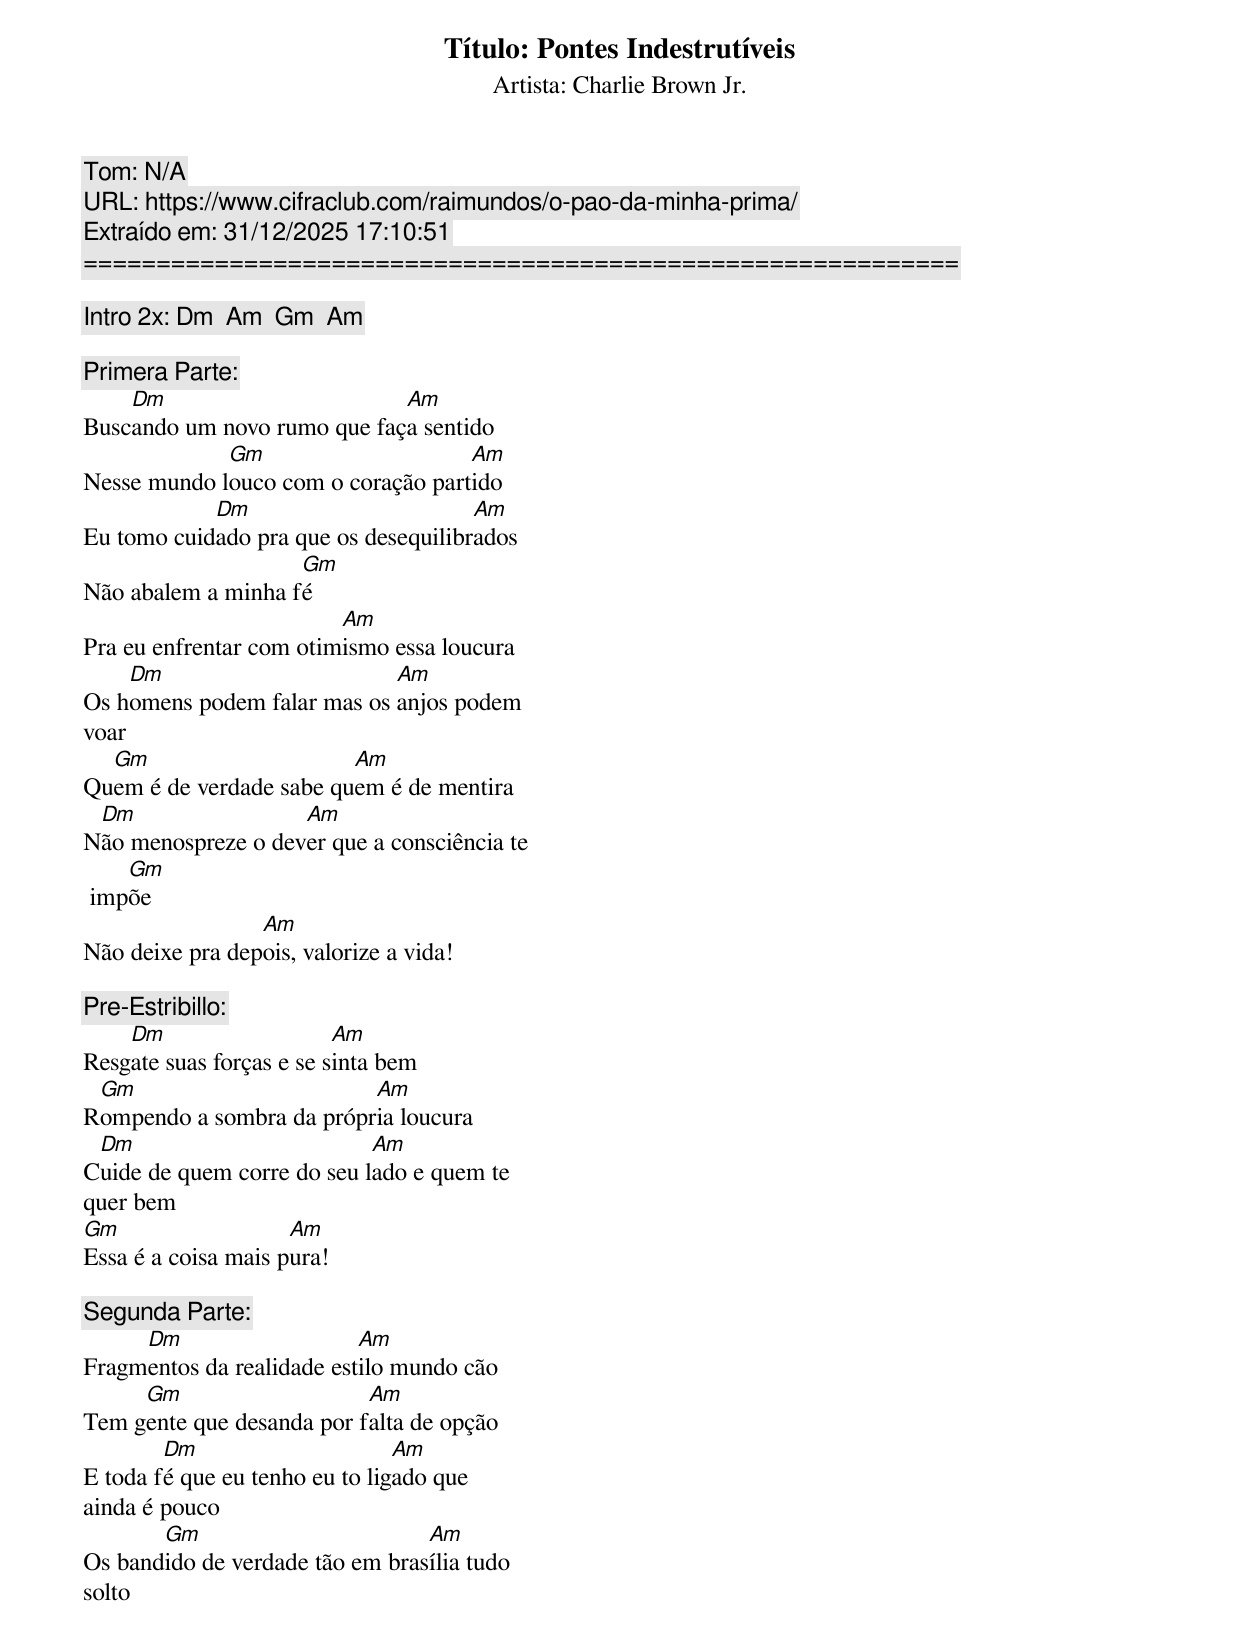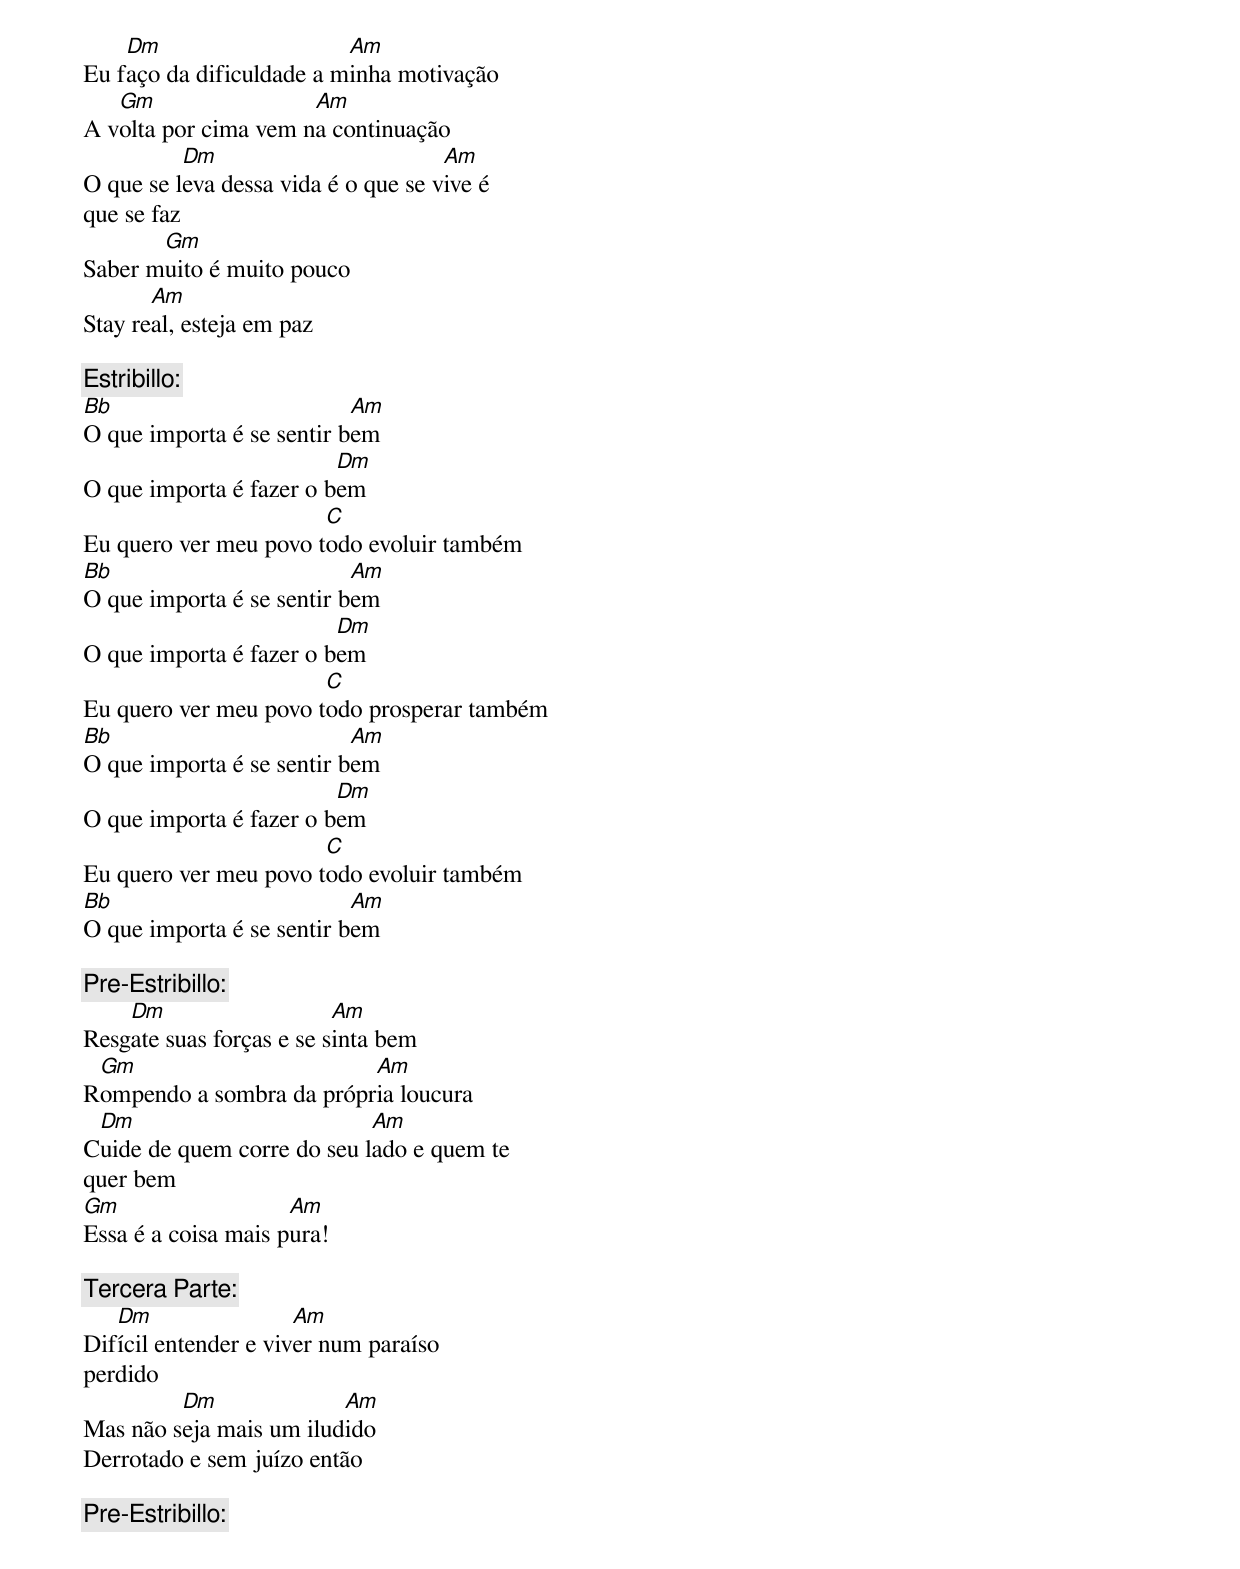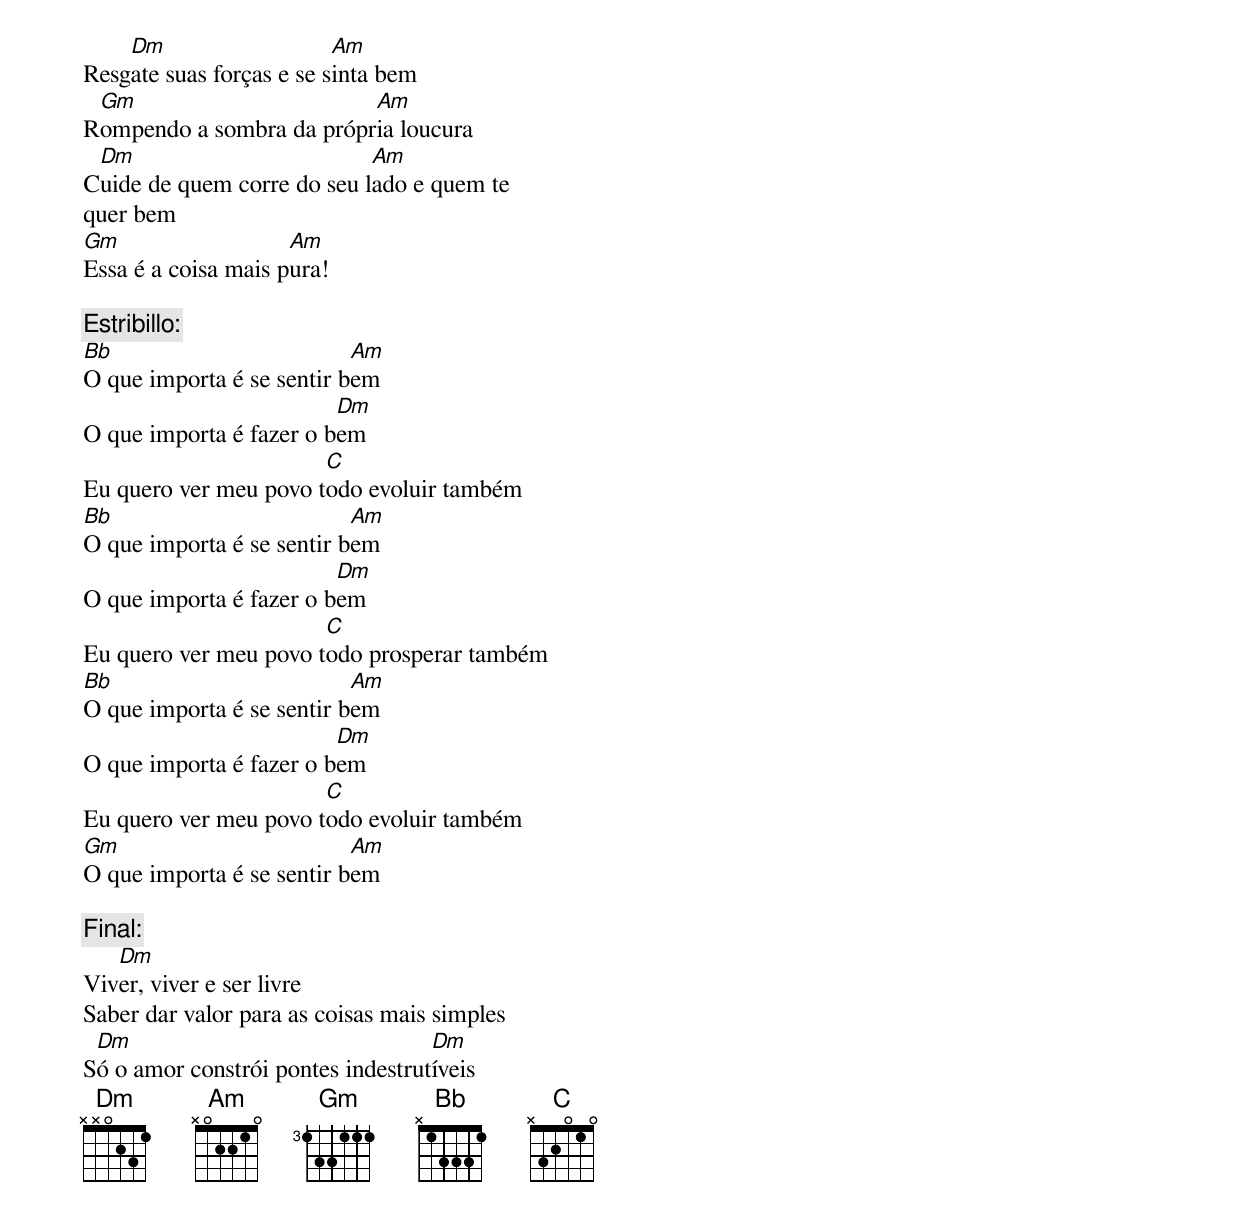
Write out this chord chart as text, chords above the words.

Título: Pontes Indestrutíveis
Artista: Charlie Brown Jr.
Tom: N/A
URL: https://www.cifraclub.com/raimundos/o-pao-da-minha-prima/
Extraído em: 31/12/2025 17:10:51
============================================================

[Intro] 2x: Dm  Am  Gm  Am

[Primera Parte]:
    Dm                       Am
Buscando um novo rumo que faça sentido
             Gm                     Am
Nesse mundo louco com o coração partido
            Dm                        Am
Eu tomo cuidado pra que os desequilibrados
                    Gm
Não abalem a minha fé
                         Am
Pra eu enfrentar com otimismo essa loucura
    Dm                       Am
Os homens podem falar mas os anjos podem
voar
  Gm                     Am
Quem é de verdade sabe quem é de mentira
 Dm                 Am
Não menospreze o dever que a consciência te
    Gm
 impõe
                 Am
Não deixe pra depois, valorize a vida!

[Pre-Estribillo]:
    Dm                    Am
Resgate suas forças e se sinta bem
 Gm                       Am
Rompendo a sombra da própria loucura
 Dm                         Am
Cuide de quem corre do seu lado e quem te
quer bem
Gm                   Am
Essa é a coisa mais pura!

[Segunda Parte]:
     Dm                    Am
Fragmentos da realidade estilo mundo cão
     Gm                    Am
Tem gente que desanda por falta de opção
        Dm                      Am
E toda fé que eu tenho eu to ligado que
ainda é pouco
       Gm                        Am
Os bandido de verdade tão em brasília tudo
solto
    Dm                    Am
Eu faço da dificuldade a minha motivação
   Gm                 Am
A volta por cima vem na continuação
          Dm                         Am
O que se leva dessa vida é o que se vive é
que se faz
       Gm
Saber muito é muito pouco
       Am
Stay real, esteja em paz

[Estribillo]:
Bb                         Am
O que importa é se sentir bem
                         Dm
O que importa é fazer o bem
                       C
Eu quero ver meu povo todo evoluir também
Bb                         Am
O que importa é se sentir bem
                         Dm
O que importa é fazer o bem
                       C
Eu quero ver meu povo todo prosperar também
Bb                         Am
O que importa é se sentir bem
                         Dm
O que importa é fazer o bem
                       C
Eu quero ver meu povo todo evoluir também
Bb                         Am
O que importa é se sentir bem

[Pre-Estribillo]:
    Dm                    Am
Resgate suas forças e se sinta bem
 Gm                       Am
Rompendo a sombra da própria loucura
 Dm                         Am
Cuide de quem corre do seu lado e quem te
quer bem
Gm                   Am
Essa é a coisa mais pura!

[Tercera Parte]:
   Dm                 Am
Difícil entender e viver num paraíso
perdido
         Dm              Am
Mas não seja mais um iludido
Derrotado e sem juízo então

[Pre-Estribillo]:
    Dm                    Am
Resgate suas forças e se sinta bem
 Gm                       Am
Rompendo a sombra da própria loucura
 Dm                         Am
Cuide de quem corre do seu lado e quem te
quer bem
Gm                   Am
Essa é a coisa mais pura!

[Estribillo]:
Bb                         Am
O que importa é se sentir bem
                         Dm
O que importa é fazer o bem
                       C
Eu quero ver meu povo todo evoluir também
Bb                         Am
O que importa é se sentir bem
                         Dm
O que importa é fazer o bem
                       C
Eu quero ver meu povo todo prosperar também
Bb                         Am
O que importa é se sentir bem
                         Dm
O que importa é fazer o bem
                       C
Eu quero ver meu povo todo evoluir também
Gm                         Am
O que importa é se sentir bem

[Final]:
   Dm
Viver, viver e ser livre
Saber dar valor para as coisas mais simples
 Dm                                Dm
Só o amor constrói pontes indestrutíveis
